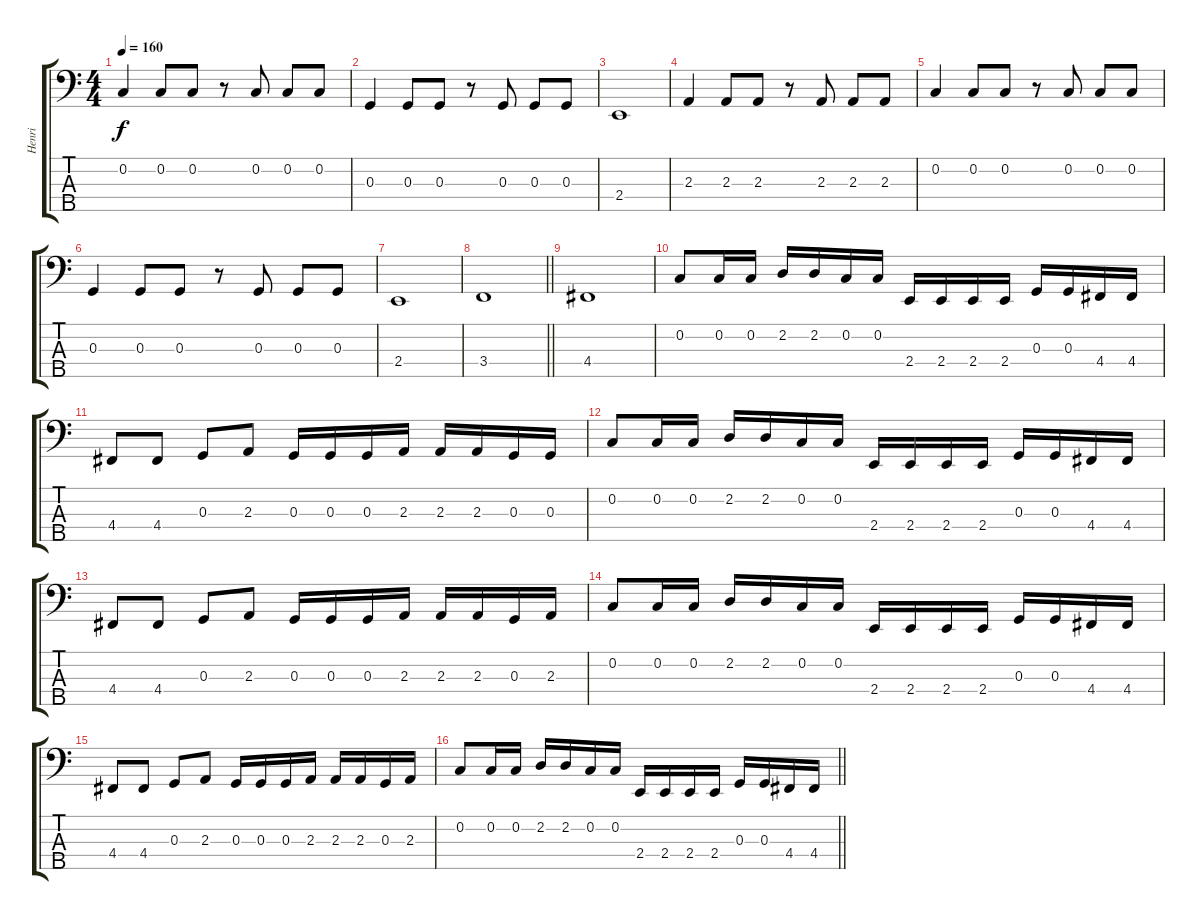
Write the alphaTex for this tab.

\track ("Henri" "Henri") {instrument electricbassfinger}
\staff {score tabs}
\tuning (F2 C2 G1 D1 A0) {hide}
\ts (4 4)
\tempo 160
\clef f4
\ks c
0.2.4{dy f} 0.2.8 0.2.8 r.8 0.2.8 0.2.8 0.2.8 |
0.3.4 0.3.8 0.3.8 r.8 0.3.8 0.3.8 0.3.8 |
2.4.1 |
2.3.4 2.3.8 2.3.8 r.8 2.3.8 2.3.8 2.3.8 |
0.2.4 0.2.8 0.2.8 r.8 0.2.8 0.2.8 0.2.8 |
0.3.4 0.3.8 0.3.8 r.8 0.3.8 0.3.8 0.3.8 |
2.4.1 |
\barLineRight lightlight
3.4.1 |
\section ("" "")
4.4.1 |
0.2.8 0.2.16 0.2.16 2.2.16 2.2.16 0.2.16 0.2.16 2.4.16 2.4.16 2.4.16 2.4.16 0.3.16 0.3.16 4.4.16 4.4.16 |
4.4.8 4.4.8 0.3.8 2.3.8 0.3.16 0.3.16 0.3.16 2.3.16 2.3.16 2.3.16 0.3.16 0.3.16 |
0.2.8 0.2.16 0.2.16 2.2.16 2.2.16 0.2.16 0.2.16 2.4.16 2.4.16 2.4.16 2.4.16 0.3.16 0.3.16 4.4.16 4.4.16 |
4.4.8 4.4.8 0.3.8 2.3.8 0.3.16 0.3.16 0.3.16 2.3.16 2.3.16 2.3.16 0.3.16 2.3.16 |
0.2.8 0.2.16 0.2.16 2.2.16 2.2.16 0.2.16 0.2.16 2.4.16 2.4.16 2.4.16 2.4.16 0.3.16 0.3.16 4.4.16 4.4.16 |
4.4.8 4.4.8 0.3.8 2.3.8 0.3.16 0.3.16 0.3.16 2.3.16 2.3.16 2.3.16 0.3.16 2.3.16 |
\barLineRight lightlight
0.2.8 0.2.16 0.2.16 2.2.16 2.2.16 0.2.16 0.2.16 2.4.16 2.4.16 2.4.16 2.4.16 0.3.16 0.3.16 4.4.16 4.4.16
